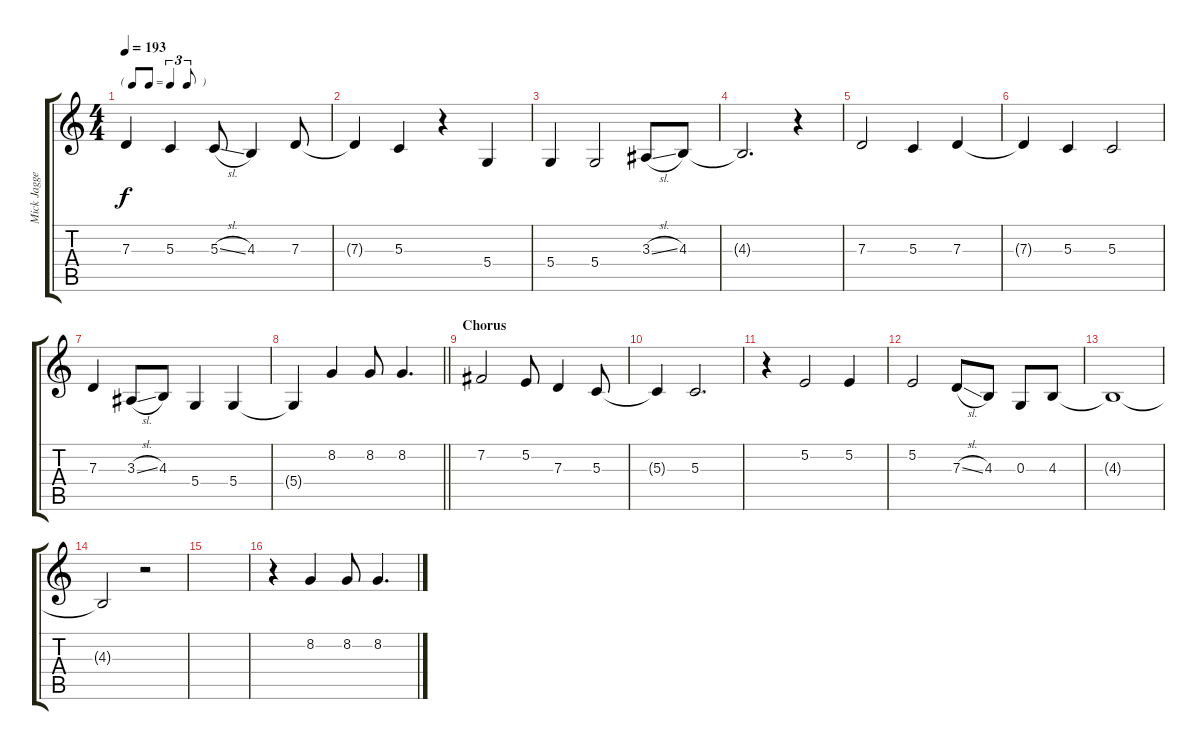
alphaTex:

\track ("Mick Jagger" "Mick Jagge") {instrument trombone}
\staff {score tabs}
\tuning (E4 B3 G3 D3 A2 E2) {hide}
\ts (4 4)
\tf triplet8th
\tempo 193
\clef g2
\ks c
7.3.4{dy f} 5.3.4 5.3{sl}.8 4.3.4 7.3.8 |
7.3{t}.4 5.3.4 r.4 5.4.4 |
5.4.4 5.4.2 3.3{sl}.8 4.3.8 |
4.3{t}.2{d} r.4 |
7.3.2 5.3.4 7.3.4 |
7.3{t}.4 5.3.4 5.3.2 |
7.3.4 3.3{sl}.8 4.3.8 5.4.4 5.4.4 |
\barLineRight lightlight
5.4{t}.4 8.2.4 8.2.8 8.2.4{d} |
\section ("" "Chorus")
7.2.2 5.2.8 7.3.4 5.3.8 |
5.3{t}.4 5.3.2{d} |
r.4 5.2.2 5.2.4 |
5.2.2 7.3{sl}.8 4.3.8 0.3.8 4.3.8 |
4.3{t}.1 |
4.3{t}.2 r.2 |
|
r.4 8.2.4 8.2.8 8.2.4{d}
